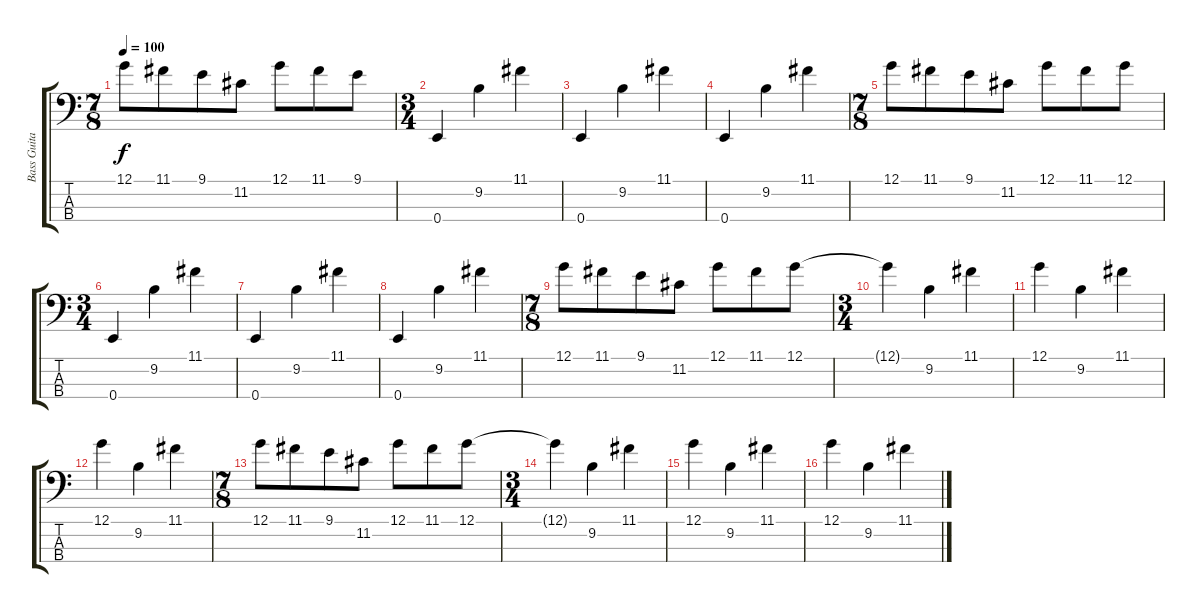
\track ("Bass Guitar" "Bass Guita") {instrument electricbassfinger}
\staff {score tabs}
\tuning (G2 D2 A1 E1) {hide}
\ts (7 8)
\tempo 100
\clef f4
\ks c
12.1.8{dy f} 11.1.8 9.1.8 11.2.8 12.1.8 11.1.8 9.1.8 |
\ts (3 4)
0.4.4 9.2.4 11.1.4 |
0.4.4 9.2.4 11.1.4 |
0.4.4 9.2.4 11.1.4 |
\ts (7 8)
12.1.8 11.1.8 9.1.8 11.2.8 12.1.8 11.1.8 12.1.8 |
\ts (3 4)
0.4.4 9.2.4 11.1.4 |
0.4.4 9.2.4 11.1.4 |
0.4.4 9.2.4 11.1.4 |
\ts (7 8)
12.1.8 11.1.8 9.1.8 11.2.8 12.1.8 11.1.8 12.1.8 |
\ts (3 4)
12.1{t}.4 9.2.4 11.1.4 |
12.1.4 9.2.4 11.1.4 |
12.1.4 9.2.4 11.1.4 |
\ts (7 8)
12.1.8 11.1.8 9.1.8 11.2.8 12.1.8 11.1.8 12.1.8 |
\ts (3 4)
12.1{t}.4 9.2.4 11.1.4 |
12.1.4 9.2.4 11.1.4 |
12.1.4 9.2.4 11.1.4
